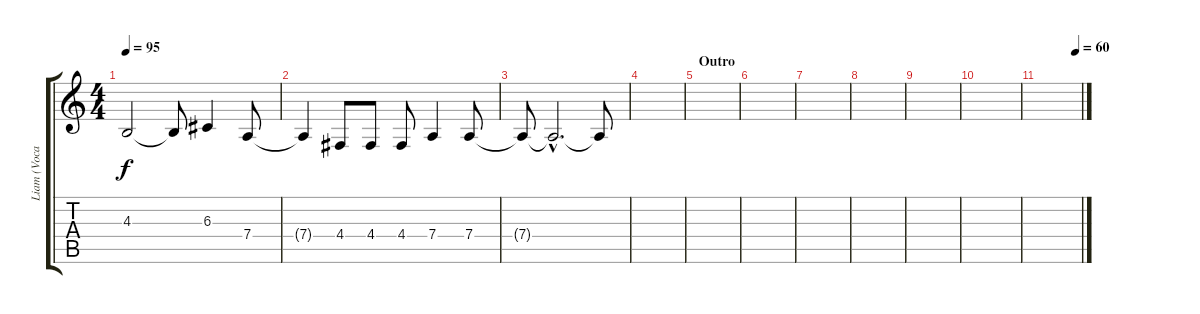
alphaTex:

\track ("Liam (Vocals)" "Liam (Voca") {instrument lead8bassandlead}
\staff {score tabs}
\tuning (E4 B3 G3 D3 A2 E2) {hide}
\ts (4 4)
\tempo 95
\clef g2
\ks c
4.3{t}.2{dy f} 4.3{t}.8 6.3.4 7.4.8 |
7.4{t}.4 4.4.8 4.4.8 4.4.8 7.4.4 7.4.8 |
7.4{t}.8 7.4{hac t}.2{d} 7.4{t}.8 |
|
\section ("" "Outro")
|
|
|
|
|
|
\tempo (60 0.875)
